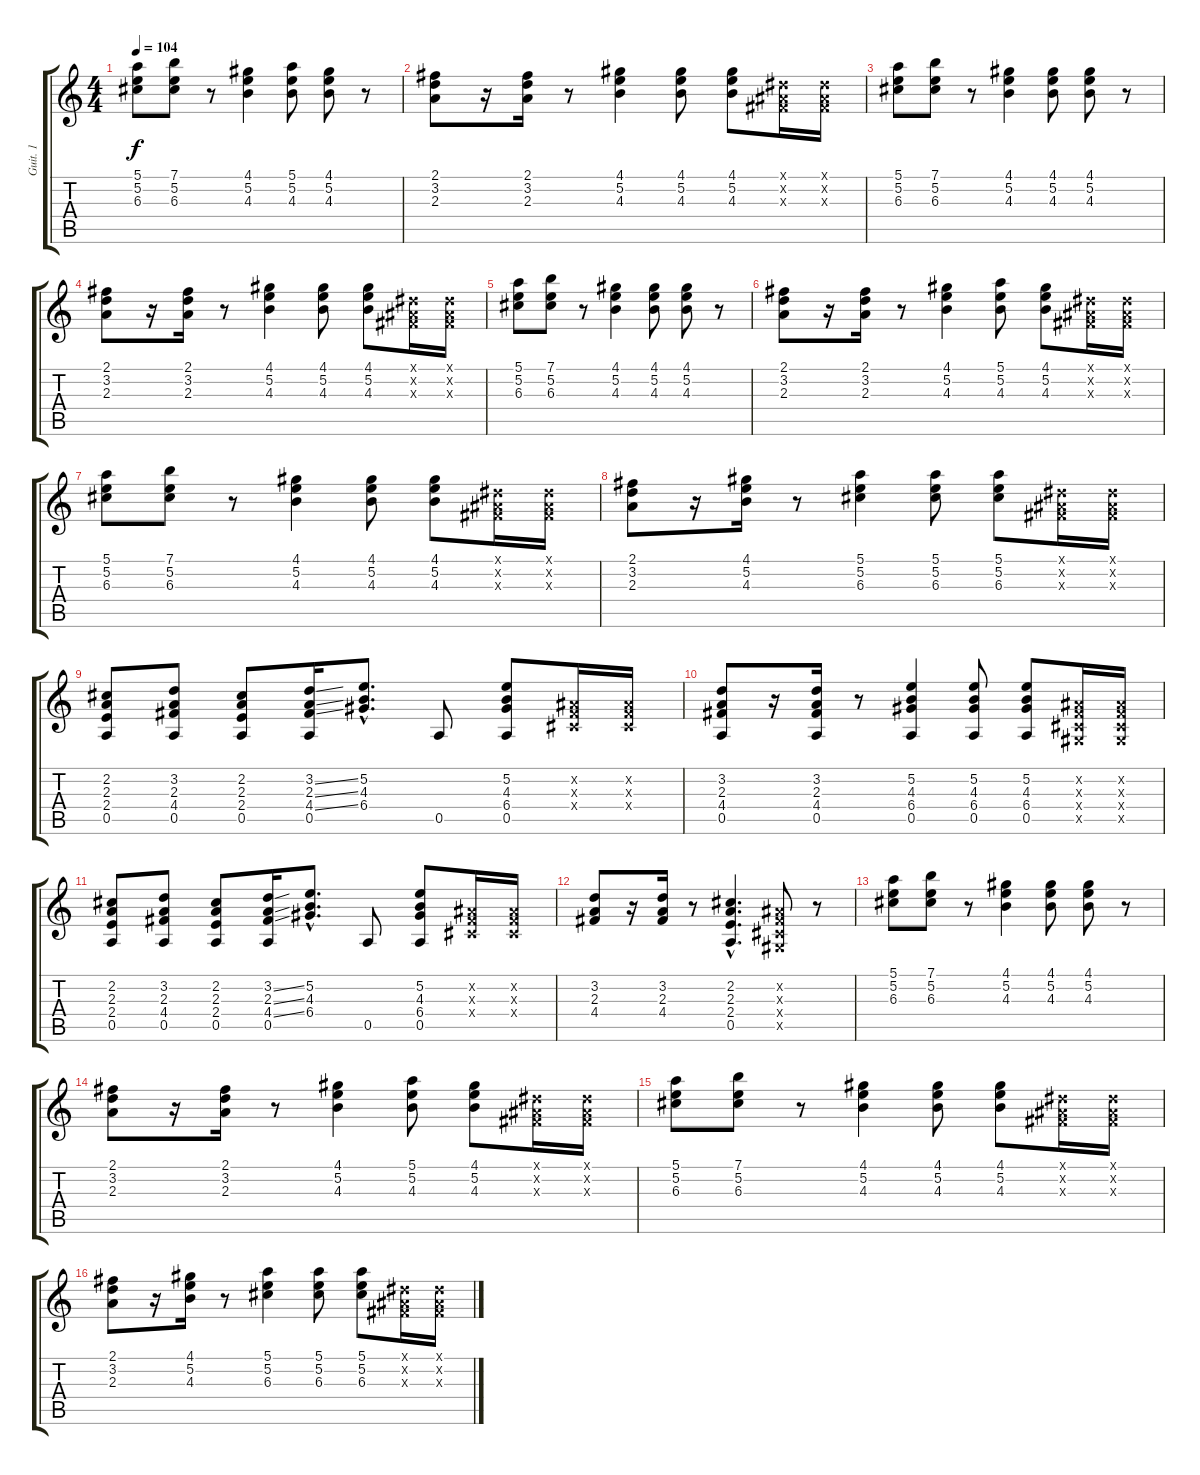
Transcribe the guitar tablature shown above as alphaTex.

\track ("Guit. 1" "Guit. 1") {instrument acousticguitarsteel}
\staff {score tabs}
\tuning (E4 B3 G3 D3 A2 E2) {hide}
\ts (4 4)
\tempo 104
\clef g2
\ks c
(5.1 5.2 6.3).8{dy f} (7.1 5.2 6.3).8 r.8 (4.1 5.2 4.3).4 (5.1 5.2 4.3).8 (4.1 5.2 4.3).8 r.8 |
(2.1 3.2 2.3).8 r.16 (2.1 3.2 2.3).16 r.8 (4.1 5.2 4.3).4 (4.1 5.2 4.3).8 (4.1 5.2 4.3).8 (-1.1{x} -1.2{x} -1.3{x}).16 (-1.1{x} -1.2{x} -1.3{x}).16 |
(5.1 5.2 6.3).8 (7.1 5.2 6.3).8 r.8 (4.1 5.2 4.3).4 (4.1 5.2 4.3).8 (4.1 5.2 4.3).8 r.8 |
(2.1 3.2 2.3).8 r.16 (2.1 3.2 2.3).16 r.8 (4.1 5.2 4.3).4 (4.1 5.2 4.3).8 (4.1 5.2 4.3).8 (-1.1{x} -1.2{x} -1.3{x}).16 (-1.1{x} -1.2{x} -1.3{x}).16 |
(5.1 5.2 6.3).8 (7.1 5.2 6.3).8 r.8 (4.1 5.2 4.3).4 (4.1 5.2 4.3).8 (4.1 5.2 4.3).8 r.8 |
(2.1 3.2 2.3).8 r.16 (2.1 3.2 2.3).16 r.8 (4.1 5.2 4.3).4 (5.1 5.2 4.3).8 (4.1 5.2 4.3).8 (-1.1{x} -1.2{x} -1.3{x}).16 (-1.1{x} -1.2{x} -1.3{x}).16 |
(5.1 5.2 6.3).8 (7.1 5.2 6.3).8 r.8 (4.1 5.2 4.3).4 (4.1 5.2 4.3).8 (4.1 5.2 4.3).8 (-1.1{x} -1.2{x} -1.3{x}).16 (-1.1{x} -1.2{x} -1.3{x}).16 |
(2.1 3.2 2.3).8 r.16 (4.1 5.2 4.3).16 r.8 (5.1 5.2 6.3).4 (5.1 5.2 6.3).8 (5.1 5.2 6.3).8 (-1.1{x} -1.2{x} -1.3{x}).16 (-1.1{x} -1.2{x} -1.3{x}).16 |
(2.2 2.3 2.4 0.5).8 (3.2 2.3 4.4 0.5).8 (2.2 2.3 2.4 0.5).8 (3.2{ss} 2.3{ss} 4.4{ss} 0.5).16 (5.2{hac} 4.3{hac} 6.4{hac}).8{d} 0.5.8 (5.2 4.3 6.4 0.5).8 (-1.2{x} -1.3{x} -1.4{x}).16 (-1.2{x} -1.3{x} -1.4{x}).16 |
(3.2 2.3 4.4 0.5).8 r.16 (3.2 2.3 4.4 0.5).16 r.8 (5.2 4.3 6.4 0.5).4 (5.2 4.3 6.4 0.5).8 (5.2 4.3 6.4 0.5).8 (-1.2{x} -1.3{x} -1.4{x} -1.5{x}).16 (-1.2{x} -1.3{x} -1.4{x} -1.5{x}).16 |
(2.2 2.3 2.4 0.5).8 (3.2 2.3 4.4 0.5).8 (2.2 2.3 2.4 0.5).8 (3.2{ss} 2.3{ss} 4.4{ss} 0.5).16 (5.2{hac} 4.3{hac} 6.4{hac}).8{d} 0.5.8 (5.2 4.3 6.4 0.5).8 (-1.2{x} -1.3{x} -1.4{x}).16 (-1.2{x} -1.3{x} -1.4{x}).16 |
(3.2 2.3 4.4).8 r.16 (3.2 2.3 4.4).16 r.8 (2.2{hac} 2.3{hac} 2.4{hac} 0.5{hac}).4{d} (-1.2{x} -1.3{x} -1.4{x} -1.5{x}).8 r.8 |
(5.1 5.2 6.3).8 (7.1 5.2 6.3).8 r.8 (4.1 5.2 4.3).4 (4.1 5.2 4.3).8 (4.1 5.2 4.3).8 r.8 |
(2.1 3.2 2.3).8 r.16 (2.1 3.2 2.3).16 r.8 (4.1 5.2 4.3).4 (5.1 5.2 4.3).8 (4.1 5.2 4.3).8 (-1.1{x} -1.2{x} -1.3{x}).16 (-1.1{x} -1.2{x} -1.3{x}).16 |
(5.1 5.2 6.3).8 (7.1 5.2 6.3).8 r.8 (4.1 5.2 4.3).4 (4.1 5.2 4.3).8 (4.1 5.2 4.3).8 (-1.1{x} -1.2{x} -1.3{x}).16 (-1.1{x} -1.2{x} -1.3{x}).16 |
(2.1 3.2 2.3).8 r.16 (4.1 5.2 4.3).16 r.8 (5.1 5.2 6.3).4 (5.1 5.2 6.3).8 (5.1 5.2 6.3).8 (-1.1{x} -1.2{x} -1.3{x}).16 (-1.1{x} -1.2{x} -1.3{x}).16
